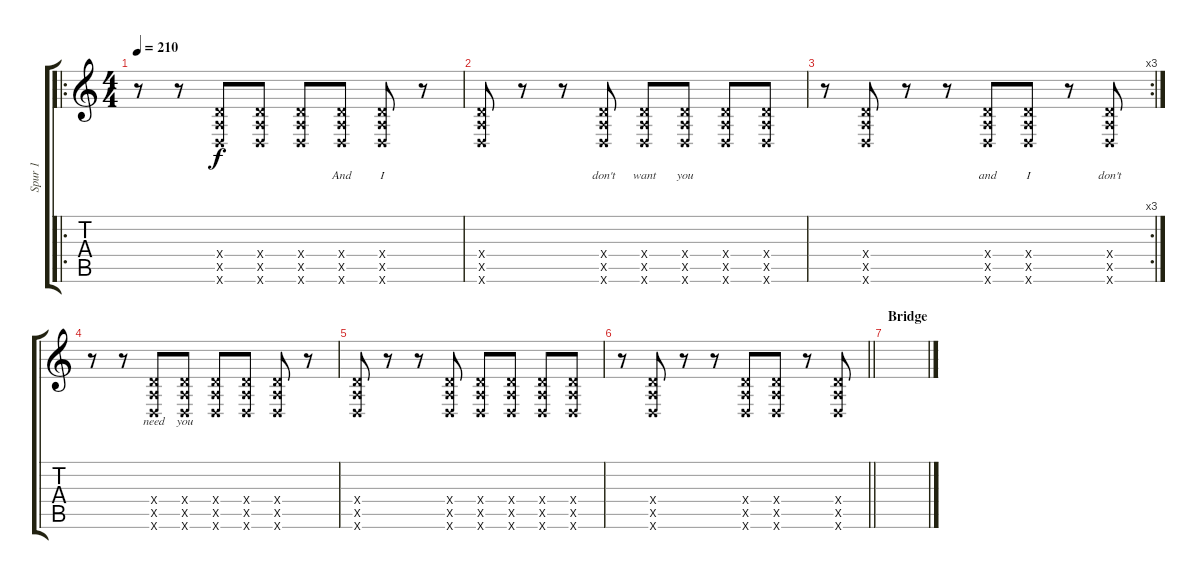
\track ("Spur 1" "Spur 1") {instrument distortionguitar}
\staff {score tabs}
\tuning (E4 B3 G3 D3 A2 D2) {hide}
\ro
\ts (4 4)
\tempo 210
\clef g2
\ks c
r.8{dy f} r.8 (0.4{x} 0.5{x} 0.6{x}).8{lyrics (0 "") lyrics (1 "") lyrics (2 "") lyrics (3 "") lyrics (4 "")} (0.4{x} 0.5{x} 0.6{x}).8{lyrics (0 "") lyrics (1 "") lyrics (2 "") lyrics (3 "") lyrics (4 "")} (0.4{x} 0.5{x} 0.6{x}).8{lyrics (0 "") lyrics (1 "") lyrics (2 "") lyrics (3 "") lyrics (4 "")} (0.4{x} 0.5{x} 0.6{x}).8{lyrics (0 "And") lyrics (1 "") lyrics (2 "") lyrics (3 "") lyrics (4 "")} (0.4{x} 0.5{x} 0.6{x}).8{lyrics (0 "I") lyrics (1 "") lyrics (2 "") lyrics (3 "") lyrics (4 "")} r.8 |
(0.4{x} 0.5{x} 0.6{x}).8{lyrics (0 "") lyrics (1 "") lyrics (2 "") lyrics (3 "") lyrics (4 "")} r.8 r.8 (0.4{x} 0.5{x} 0.6{x}).8{lyrics (0 "don't") lyrics (1 "") lyrics (2 "") lyrics (3 "") lyrics (4 "")} (0.4{x} 0.5{x} 0.6{x}).8{lyrics (0 "want") lyrics (1 "") lyrics (2 "") lyrics (3 "") lyrics (4 "")} (0.4{x} 0.5{x} 0.6{x}).8{lyrics (0 "you") lyrics (1 "") lyrics (2 "") lyrics (3 "") lyrics (4 "")} (0.4{x} 0.5{x} 0.6{x}).8{lyrics (0 "") lyrics (1 "") lyrics (2 "") lyrics (3 "") lyrics (4 "")} (0.4{x} 0.5{x} 0.6{x}).8{lyrics (0 "") lyrics (1 "") lyrics (2 "") lyrics (3 "") lyrics (4 "")} |
\rc 3
r.8 (0.4{x} 0.5{x} 0.6{x}).8{lyrics (0 "") lyrics (1 "") lyrics (2 "") lyrics (3 "") lyrics (4 "")} r.8 r.8 (0.4{x} 0.5{x} 0.6{x}).8{lyrics (0 "and") lyrics (1 "") lyrics (2 "") lyrics (3 "") lyrics (4 "")} (0.4{x} 0.5{x} 0.6{x}).8{lyrics (0 "I") lyrics (1 "") lyrics (2 "") lyrics (3 "") lyrics (4 "")} r.8 (0.4{x} 0.5{x} 0.6{x}).8{lyrics (0 "don't") lyrics (1 "") lyrics (2 "") lyrics (3 "") lyrics (4 "")} |
r.8 r.8 (0.4{x} 0.5{x} 0.6{x}).8{lyrics (0 "need") lyrics (1 "") lyrics (2 "") lyrics (3 "") lyrics (4 "")} (0.4{x} 0.5{x} 0.6{x}).8{lyrics (0 "you") lyrics (1 "") lyrics (2 "") lyrics (3 "") lyrics (4 "")} (0.4{x} 0.5{x} 0.6{x}).8 (0.4{x} 0.5{x} 0.6{x}).8 (0.4{x} 0.5{x} 0.6{x}).8 r.8 |
(0.4{x} 0.5{x} 0.6{x}).8 r.8 r.8 (0.4{x} 0.5{x} 0.6{x}).8 (0.4{x} 0.5{x} 0.6{x}).8 (0.4{x} 0.5{x} 0.6{x}).8 (0.4{x} 0.5{x} 0.6{x}).8 (0.4{x} 0.5{x} 0.6{x}).8 |
\barLineRight lightlight
r.8 (0.4{x} 0.5{x} 0.6{x}).8 r.8 r.8 (0.4{x} 0.5{x} 0.6{x}).8 (0.4{x} 0.5{x} 0.6{x}).8 r.8 (0.4{x} 0.5{x} 0.6{x}).8 |
\section ("" "Bridge")
